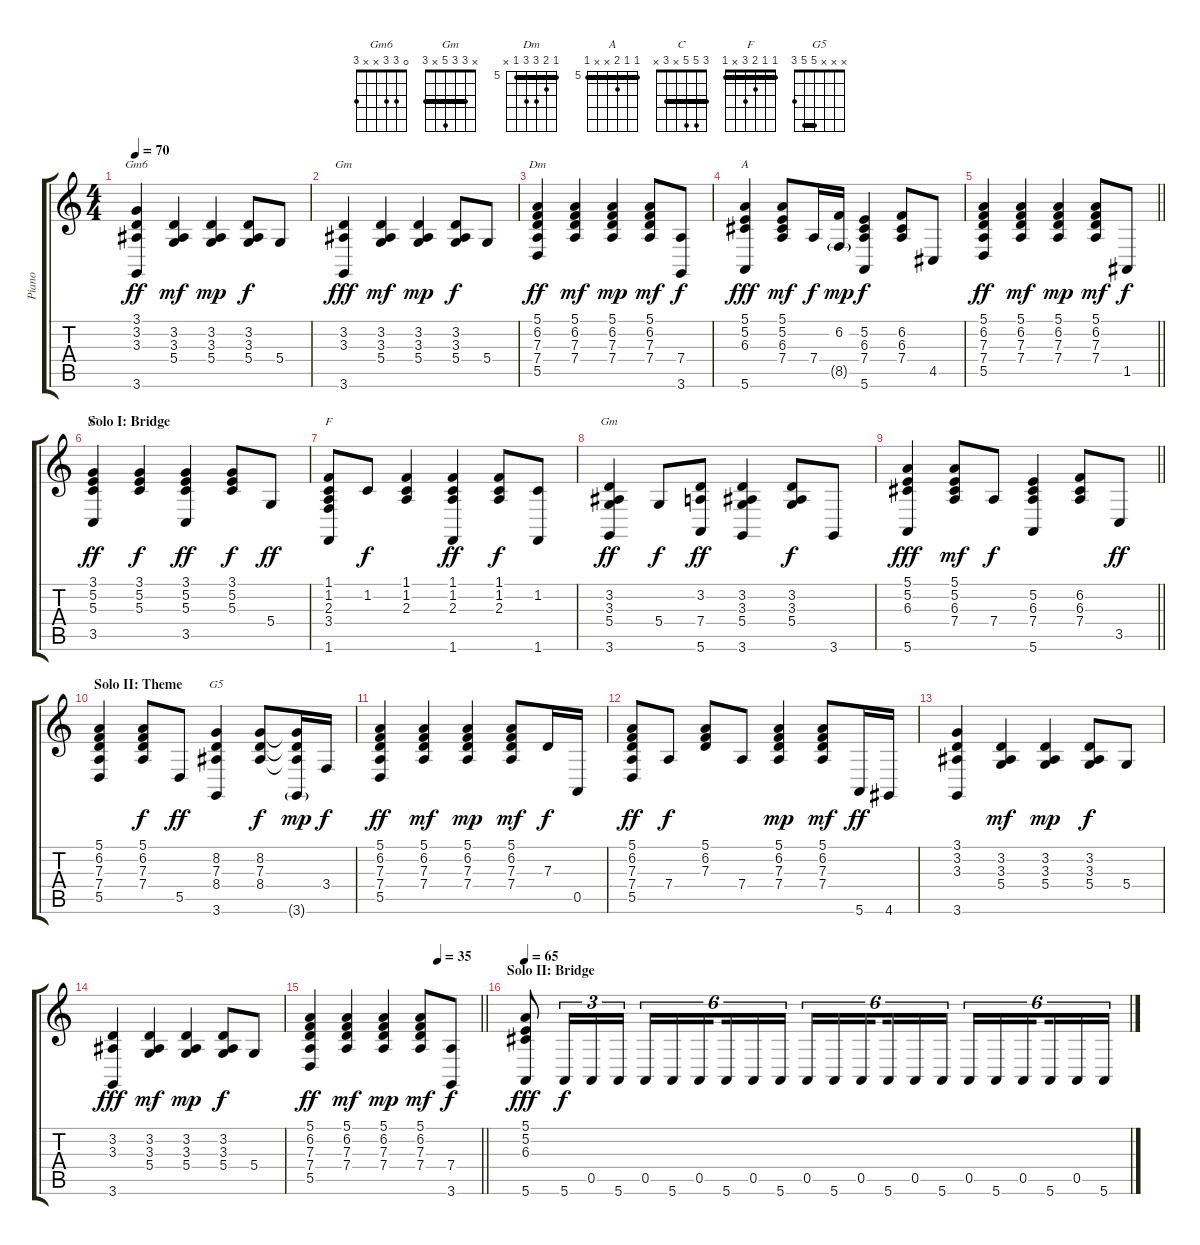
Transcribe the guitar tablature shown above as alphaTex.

\track ("Piano" "Piano") {instrument acousticgrandpiano}
\staff {score tabs}
\tuning (E4 B3 G3 D3 A2 E2) {hide}
\chord ("Gm6" 0 3 3 x x 3)
\chord ("Gm" 0 3 3 5 5 3)
\chord ("Dm" 5 6 7 7 5 x) {firstfret 5 barre 5}
\chord ("A" 5 5 6 x x 5) {firstfret 5 barre 5}
\chord ("C" 3 5 5 x 3 x) {barre 3}
\chord ("F" 1 1 2 3 x 1) {barre 1}
\chord ("Gm" x 3 3 5 x 3) {barre 3}
\chord ("G5" x x x 5 5 3) {barre 5}
\ts (4 4)
\tempo 70
\clef g2
\ks c
(3.1 3.2 3.3 3.6).4{ch "Gm6" dy ff} (3.2 3.3 5.4).4{dy mf} (3.2 3.3 5.4).4{dy mp} (3.2 3.3 5.4).8{dy f} 5.4.8 |
(3.2 3.3 3.6).4{ch "Gm" dy fff} (3.2 3.3 5.4).4{dy mf} (3.2 3.3 5.4).4{dy mp} (3.2 3.3 5.4).8{dy f} 5.4.8 |
(5.1 6.2 7.3 7.4 5.5).4{ch "Dm" dy ff} (5.1 6.2 7.3 7.4).4{dy mf} (5.1 6.2 7.3 7.4).4{dy mp} (5.1 6.2 7.3 7.4).8{dy mf} (7.4 3.6).8{dy f} |
(5.1 5.2 6.3 5.6).4{ch "A" dy fff} (5.1 5.2 6.3 7.4).8{dy mf} 7.4.16{dy f} (6.2 8.5{g}).16{dy mp} (5.2 6.3 7.4 5.6).4{dy f} (6.2 6.3 7.4).8 4.5.8 |
\barLineRight lightlight
(5.1 6.2 7.3 7.4 5.5).4{dy ff} (5.1 6.2 7.3 7.4).4{dy mf} (5.1 6.2 7.3 7.4).4{dy mp} (5.1 6.2 7.3 7.4).8{dy mf} 1.5.8{dy f} |
\section ("" "Solo I: Bridge")
(3.1 5.2 5.3 3.5).4{ch "C" dy ff} (3.1 5.2 5.3).4{dy f} (3.1 5.2 5.3 3.5).4{dy ff} (3.1 5.2 5.3).8{dy f} 5.4.8{dy ff} |
(1.1 1.2 2.3 3.4 1.6).8{ch "F"} 1.2.8{dy f} (1.1 1.2 2.3).4 (1.1 1.2 2.3 1.6).4{dy ff} (1.1 1.2 2.3).8{dy f} (1.2 1.6).8 |
(3.2 3.3 5.4 3.6).4{ch "Gm" dy ff} 5.4.8{dy f} (3.2 7.4 5.6).8{dy ff} (3.2 3.3 5.4 3.6).4 (3.2 3.3 5.4).8{dy f} 3.6.8 |
\barLineRight lightlight
(5.1 5.2 6.3 5.6).4{dy fff} (5.1 5.2 6.3 7.4).8{dy mf} 7.4.8{dy f} (5.2 6.3 7.4 5.6).4 (6.2 6.3 7.4).8 3.5.8{dy ff} |
\section ("" "Solo II: Theme")
(5.1 6.2 7.3 7.4 5.5).4 (5.1 6.2 7.3 7.4).8{dy f} 5.5.8{dy ff} (8.2 7.3 8.4 3.6).4{ch "G5"} (8.2 7.3 8.4).8{dy f} (8.2{t} 7.3{t} 8.4{t} 3.6{g}).16{dy mp} 3.4.16{dy f} |
(5.1 6.2 7.3 7.4 5.5).4{dy ff} (5.1 6.2 7.3 7.4).4{dy mf} (5.1 6.2 7.3 7.4).4{dy mp} (5.1 6.2 7.3 7.4).8{dy mf} 7.3.16{dy f} 0.5.16 |
(5.1 6.2 7.3 7.4 5.5).8{dy ff} 7.4.8{dy f} (5.1 6.2 7.3).8 7.4.8 (5.1 6.2 7.3 7.4).4{dy mp} (5.1 6.2 7.3 7.4).8{dy mf} 5.6.16{dy ff} 4.6.16 |
(3.1 3.2 3.3 3.6).4 (3.2 3.3 5.4).4{dy mf} (3.2 3.3 5.4).4{dy mp} (3.2 3.3 5.4).8{dy f} 5.4.8 |
(3.2 3.3 3.6).4{dy fff} (3.2 3.3 5.4).4{dy mf} (3.2 3.3 5.4).4{dy mp} (3.2 3.3 5.4).8{dy f} 5.4.8 |
\tempo (35 0.75)
\barLineRight lightlight
(5.1 6.2 7.3 7.4 5.5).4{dy ff} (5.1 6.2 7.3 7.4).4{dy mf} (5.1 6.2 7.3 7.4).4{dy mp} (5.1 6.2 7.3 7.4).8{dy mf} (7.4 3.6).8{dy f} |
\section ("" "Solo II: Bridge")
\tempo 65
(5.1 5.2 6.3 5.6).8{dy fff} 5.6.16{tu (3 2) dy f} 0.5.16{tu (3 2)} 5.6.16{tu (3 2)} 0.5.16{tu (6 4)} 5.6.16{tu (6 4)} 0.5.16{tu (6 4) beam splitsecondary} 5.6.16{tu (6 4)} 0.5.16{tu (6 4)} 5.6.16{tu (6 4)} 0.5.16{tu (6 4)} 5.6.16{tu (6 4)} 0.5.16{tu (6 4) beam splitsecondary} 5.6.16{tu (6 4)} 0.5.16{tu (6 4)} 5.6.16{tu (6 4)} 0.5.16{tu (6 4)} 5.6.16{tu (6 4)} 0.5.16{tu (6 4) beam splitsecondary} 5.6.16{tu (6 4)} 0.5.16{tu (6 4)} 5.6.16{tu (6 4)}
